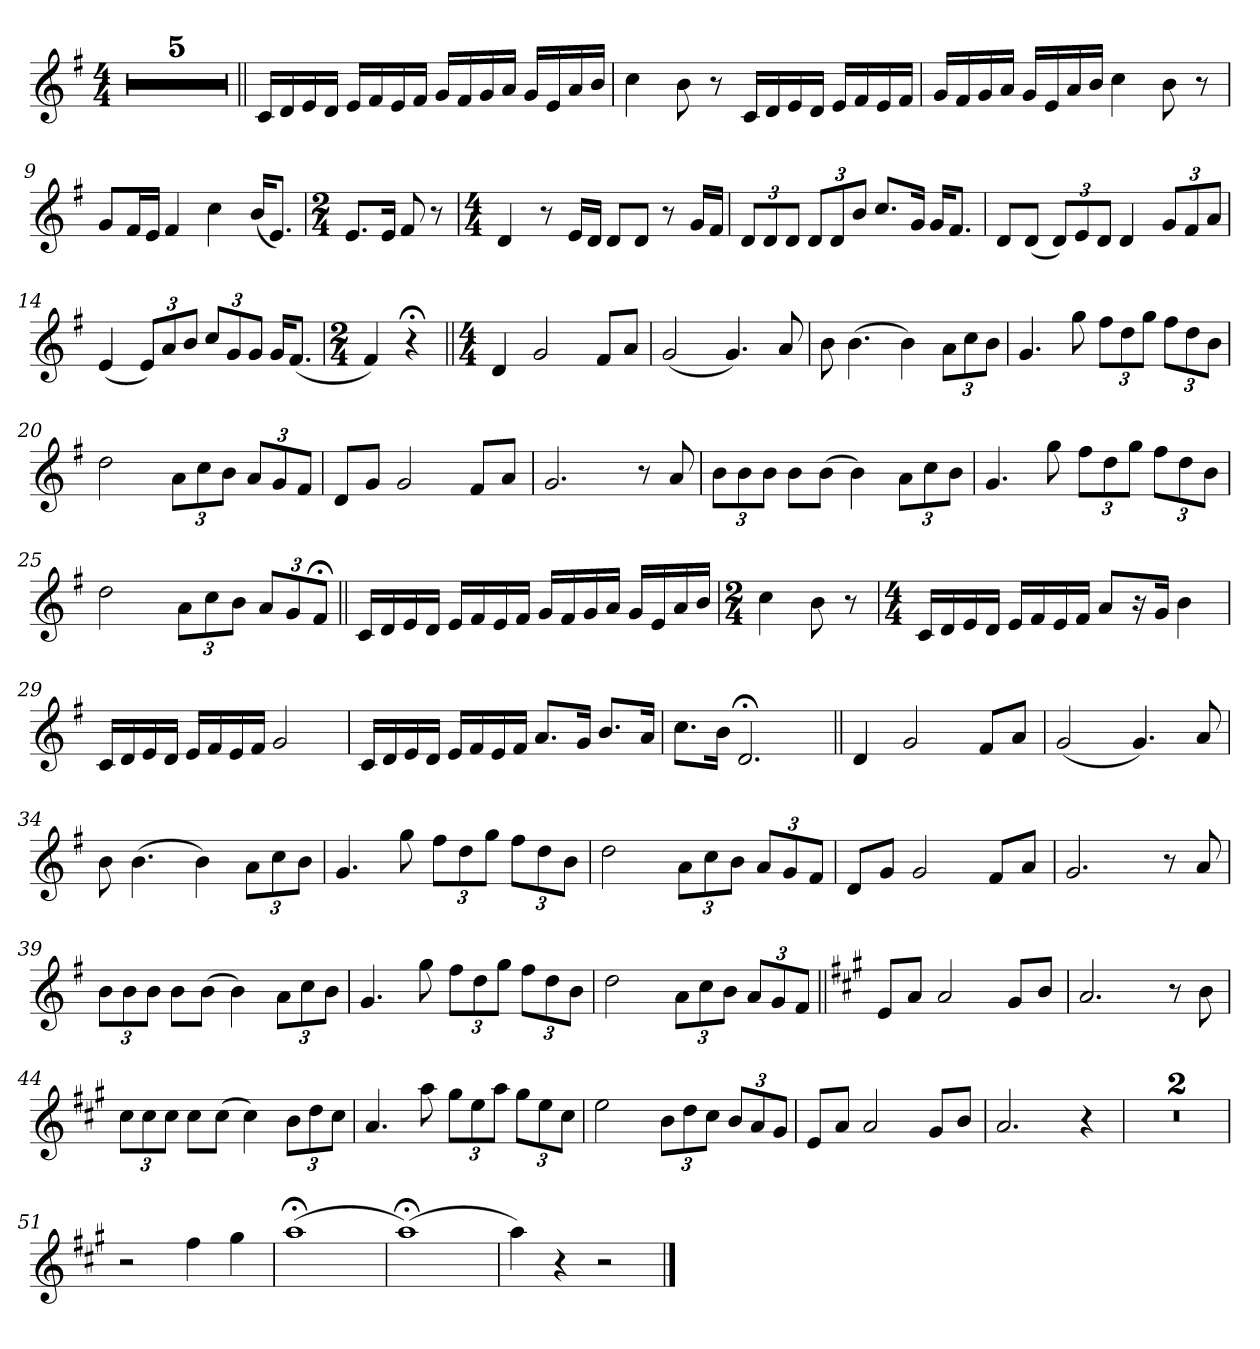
**kern
*part1
*staff1
*clefG2
*k[f#]
*G:
*M4/4
=1
1r
=2
1r
=3
1r
=4
1r
=5
1r
=6||
16c/LL
16d/
16e/
16d/JJ
16e/LL
16f#/
16e/
16f#/JJ
16g/LL
16f#/
16g/
16a/JJ
16g/LL
16e/
16a/
16b/JJ
!!LO:LB:g=z
=7
4cc\
8b\
8r
16c/LL
16d/
16e/
16d/JJ
16e/LL
16f#/
16e/
16f#/JJ
=8
16g/LL
16f#/
16g/
16a/JJ
16g/LL
16e/
16a/
16b/JJ
4cc\
8b\
8r
=9
8g/L
16f#/L
16e/JJ
4f#/
4cc\
(<16b/KL
8.e/J)
=10
*M2/4
8.e/L
16e/Jk
8f#/
8r
!!LO:LB:g=z
=11
*M4/4
4d/
8r
16e/LL
16d/JJ
8d/L
8d/J
8r
16g/LL
16f#/JJ
=12
12d/L
12d/
12d/J
12d/L
12d/
12b/J
8.cc/L
16g/Jk
16g/KL
8.f#/J
=13
8d/L
(<8d/J
12d/L)
12e/
12d/J
4d/
12g/L
12f#/
12a/J
=14
(<4e/
12e/L)
12a/
12b/J
12cc/L
12g/
12g/J
16g/KL
(<8.f#/J
=15
*M2/4
4f#/)
4r;<
!!LO:LB:g=z
=16||
*M4/4
4d/
2g/
8f#/L
8a/J
=17
(<2g/
4.g/)
8a/
=18
8b\
(>4.b\
4b\)
12a\L
12cc\
12b\J
=19
4.g/
8gg\
12ff#\L
12dd\
12gg\J
12ff#\L
12dd\
12b\J
=20
2dd\
12a\L
12cc\
12b\J
12a/L
12g/
12f#/J
!!LO:LB:g=z
=21
8d/L
8g/J
2g/
8f#/L
8a/J
=22
2.g/
8r
8a/
=23
12b\L
12b\
12b\J
8b\L
(>8b\J
4b\)
12a\L
12cc\
12b\J
=24
4.g/
8gg\
12ff#\L
12dd\
12gg\J
12ff#\L
12dd\
12b\J
=25
2dd\
12a\L
12cc\
12b\J
12a/L
12g/
12f#;</J
!!LO:LB:g=z
=26||
16c/LL
16d/
16e/
16d/JJ
16e/LL
16f#/
16e/
16f#/JJ
16g/LL
16f#/
16g/
16a/JJ
16g/LL
16e/
16a/
16b/JJ
=27
*M2/4
4cc\
8b\
8r
=28
*M4/4
16c/LL
16d/
16e/
16d/JJ
16e/LL
16f#/
16e/
16f#/JJ
8a/L
16r
16g/Jk
4b\
=29
16c/LL
16d/
16e/
16d/JJ
16e/LL
16f#/
16e/
16f#/JJ
2g/
!!LO:LB:g=z
=30
16c/LL
16d/
16e/
16d/JJ
16e/LL
16f#/
16e/
16f#/JJ
8.a/L
16g/Jk
8.b/L
16a/Jk
=31
8.cc\L
16b\Jk
2.d;</
=32||
4d/
2g/
8f#/L
8a/J
=33
(<2g/
4.g/)
8a/
=34
8b\
(>4.b\
4b\)
12a\L
12cc\
12b\J
!!LO:LB:g=z
=35
4.g/
8gg\
12ff#\L
12dd\
12gg\J
12ff#\L
12dd\
12b\J
=36
2dd\
12a\L
12cc\
12b\J
12a/L
12g/
12f#/J
=37
8d/L
8g/J
2g/
8f#/L
8a/J
=38
2.g/
8r
8a/
=39
12b\L
12b\
12b\J
8b\L
(>8b\J
4b\)
12a\L
12cc\
12b\J
!!LO:PB:g=z
=40
4.g/
8gg\
12ff#\L
12dd\
12gg\J
12ff#\L
12dd\
12b\J
=41
2dd\
12a\L
12cc\
12b\J
12a/L
12g/
12f#/J
=42||
*k[f#c#g#]
*A:
8e/L
8a/J
2a/
8g#/L
8b/J
=43
2.a/
8r
8b\
=44
12cc#\L
12cc#\
12cc#\J
8cc#\L
(>8cc#\J
4cc#\)
12b\L
12dd\
12cc#\J
!!LO:LB:g=z
=45
4.a/
8aa\
12gg#\L
12ee\
12aa\J
12gg#\L
12ee\
12cc#\J
=46
2ee\
12b\L
12dd\
12cc#\J
12b/L
12a/
12g#/J
=47
8e/L
8a/J
2a/
8g#/L
8b/J
=48
2.a/
4r
=49
1r
=50
1r
!!LO:LB:g=z
=51
2r
4ff#\
4gg#\
=52
(>1aa;<
=53
(>1aa;<)
=54
4aa\)
4r
2r
==
*-
